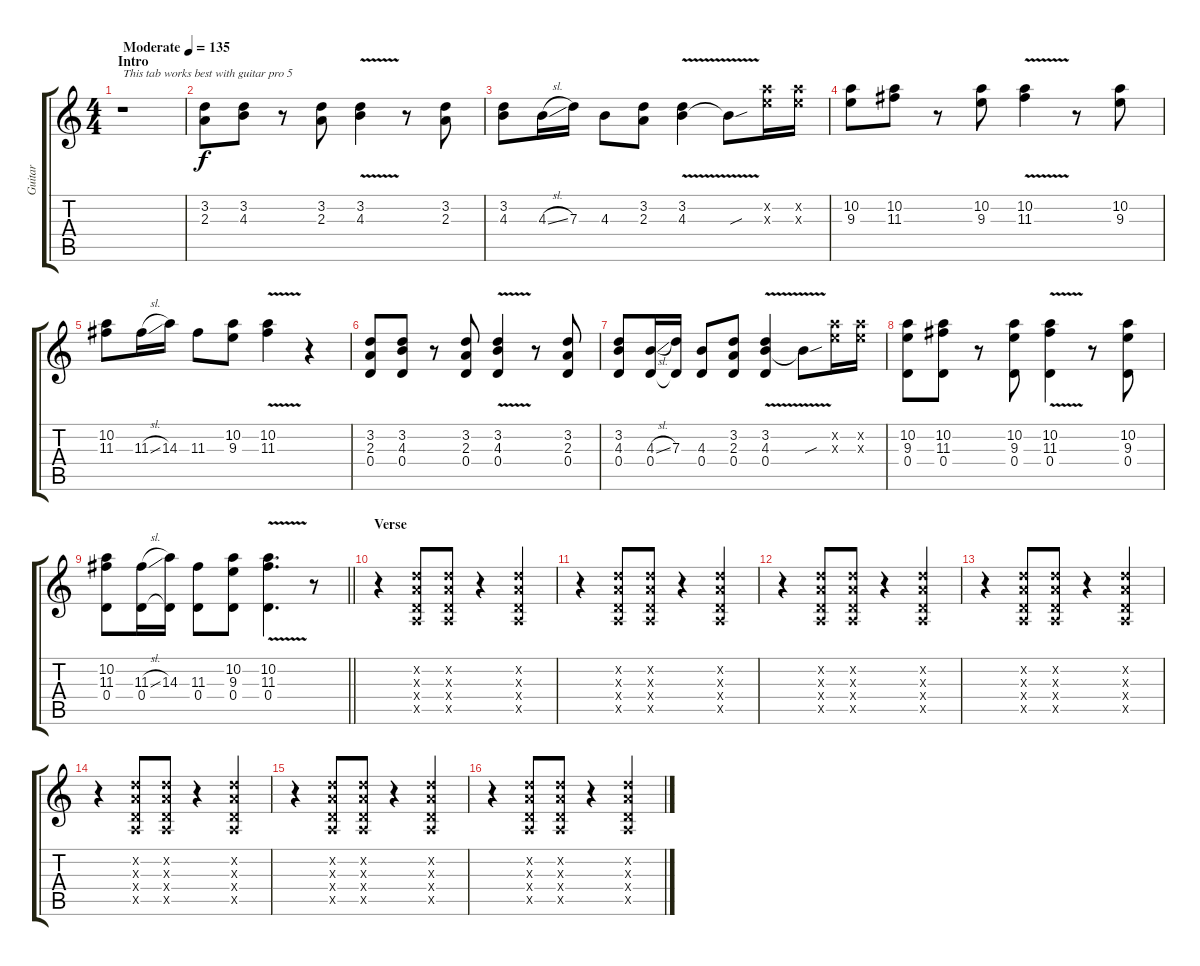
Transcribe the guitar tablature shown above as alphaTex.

\track ("Guitar" "Guitar") {instrument distortionguitar}
\staff {score tabs}
\tuning (E4 B3 G3 D3 A2 D2) {hide}
\ts (4 4)
\section ("" "Intro")
\tempo (135 "Moderate")
\clef g2
\ks c
r.1{txt "This tab works best with guitar pro 5" dy f instrument distortionguitar} |
(3.2 2.3).8 (3.2 4.3).8 r.8 (3.2 2.3).8 (3.2{v} 4.3{v}).4 r.8 (3.2 2.3).8 |
(3.2 4.3).8 4.3{sl}.16 7.3.16 4.3.8 (3.2 2.3).8 (3.2{v} 4.3{v}).4 4.3{sou t}.8 (10.2{x} 9.3{x}).16 (10.2{x} 9.3{x}).16 |
(10.2 9.3).8 (10.2 11.3).8 r.8 (10.2 9.3).8 (10.2{v} 11.3{v}).4 r.8 (10.2 9.3).8 |
(10.2 11.3).8 11.3{sl}.16 14.3.16 11.3.8 (10.2 9.3).8 (10.2{v} 11.3{v}).4 r.4 |
(3.2 2.3 0.4).8 (3.2 4.3 0.4).8 r.8 (3.2 2.3 0.4).8 (3.2{v} 4.3{v} 0.4).4 r.8 (3.2 2.3 0.4).8 |
(3.2 4.3 0.4).8 (4.3{sl} 0.4).16 (7.3 0.4{t}).16 (4.3 0.4).8 (3.2 2.3 0.4).8 (3.2{v} 4.3{v} 0.4).4 4.3{sou t}.8 (10.2{x} 9.3{x}).16 (10.2{x} 9.3{x}).16 |
(10.2 9.3 0.4).8 (10.2 11.3 0.4).8 r.8 (10.2 9.3 0.4).8 (10.2{v} 11.3{v} 0.4).4 r.8 (10.2 9.3 0.4).8 |
\barLineRight lightlight
(10.2 11.3 0.4).8 (11.3{sl} 0.4).16 (14.3 0.4{t}).16 (11.3 0.4).8 (10.2 9.3 0.4).8 (10.2{v} 11.3{v} 0.4).4{d} r.8 |
\section ("" "Verse")
r.4{volume 13} (3.2{x} 2.3{x} 0.4{x} 0.5{x}).8 (3.2{x} 2.3{x} 0.4{x} 0.5{x}).8 r.4 (3.2{x} 2.3{x} 0.4{x} 0.5{x}).4 |
r.4 (3.2{x} 2.3{x} 0.4{x} 0.5{x}).8 (3.2{x} 2.3{x} 0.4{x} 0.5{x}).8 r.4 (3.2{x} 2.3{x} 0.4{x} 0.5{x}).4 |
r.4 (3.2{x} 2.3{x} 0.4{x} 0.5{x}).8 (3.2{x} 2.3{x} 0.4{x} 0.5{x}).8 r.4 (3.2{x} 2.3{x} 0.4{x} 0.5{x}).4 |
r.4 (3.2{x} 2.3{x} 0.4{x} 0.5{x}).8 (3.2{x} 2.3{x} 0.4{x} 0.5{x}).8 r.4 (3.2{x} 2.3{x} 0.4{x} 0.5{x}).4 |
r.4 (3.2{x} 2.3{x} 0.4{x} 0.5{x}).8 (3.2{x} 2.3{x} 0.4{x} 0.5{x}).8 r.4 (3.2{x} 2.3{x} 0.4{x} 0.5{x}).4 |
r.4 (3.2{x} 2.3{x} 0.4{x} 0.5{x}).8 (3.2{x} 2.3{x} 0.4{x} 0.5{x}).8 r.4 (3.2{x} 2.3{x} 0.4{x} 0.5{x}).4 |
r.4 (3.2{x} 2.3{x} 0.4{x} 0.5{x}).8 (3.2{x} 2.3{x} 0.4{x} 0.5{x}).8 r.4 (3.2{x} 2.3{x} 0.4{x} 0.5{x}).4
